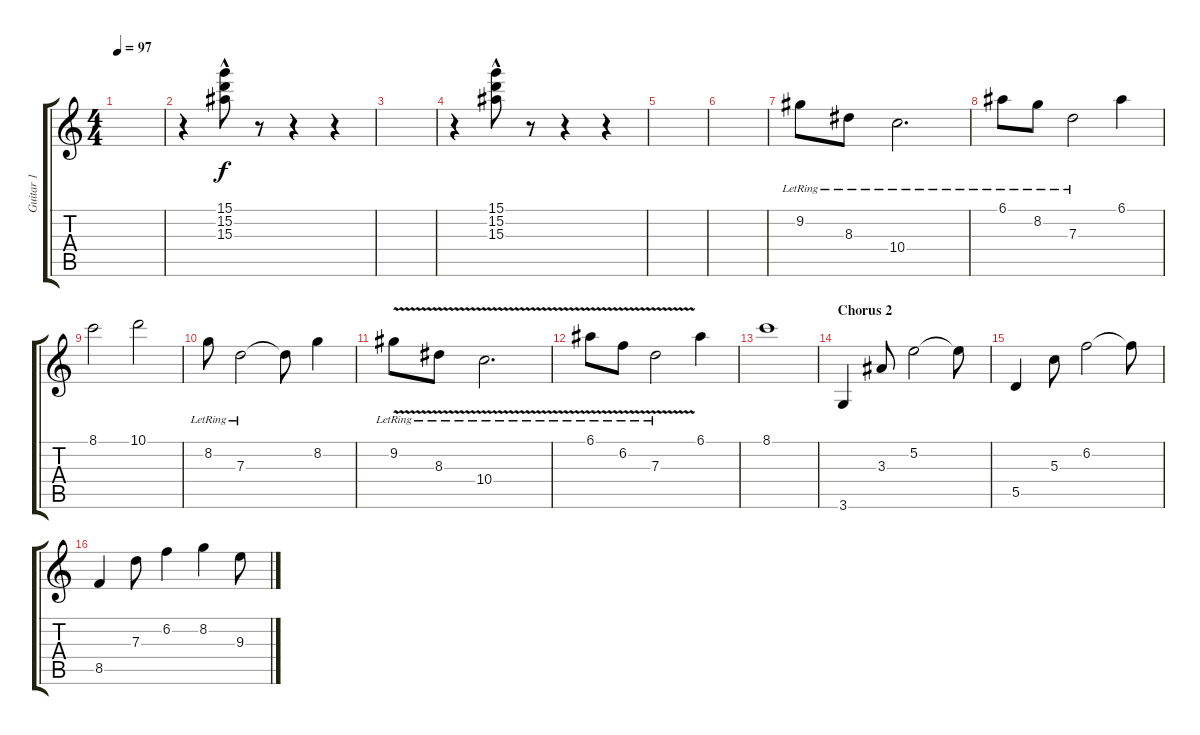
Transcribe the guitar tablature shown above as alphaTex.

\track ("Guitar 1" "Guitar 1") {instrument distortionguitar}
\staff {score tabs}
\tuning (E4 B3 G3 D3 A2 E2) {hide}
\ts (4 4)
\tempo 97
\clef g2
\ks c
|
r.4{volume 11} (15.1 15.2{hac} 15.3{hac}).8{volume 6} r.8 r.4 r.4 |
|
r.4{volume 11} (15.1 15.2{hac} 15.3{hac}).8{volume 6} r.8 r.4 r.4 |
|
|
9.2{lr}.8{volume 11 instrument electricguitarjazz} 8.3{lr}.8 10.4{lr}.2{d} |
6.1{lr}.8 8.2{lr}.8 7.3{lr}.2 6.1.4 |
8.1.2 10.1.2 |
8.2{lr}.8 7.3{lr}.2 7.3{t}.8 8.2.4 |
9.2{v lr}.8 8.3{v lr}.8 10.4{v lr}.2{d} |
6.1{v lr}.8 6.2{v lr}.8 7.3{v lr}.2 6.1.4 |
8.1.1{dy f} |
\section ("" "Chorus 2")
3.6.4{instrument distortionguitar} 3.3.8 5.2.2{volume 7} 5.2{t}.8 |
5.5.4{volume 11} 5.3.8 6.2.2{volume 7} 6.2{t}.8 |
8.5.4{volume 11} 7.3.8 6.2.4 8.2.4 9.3.8
